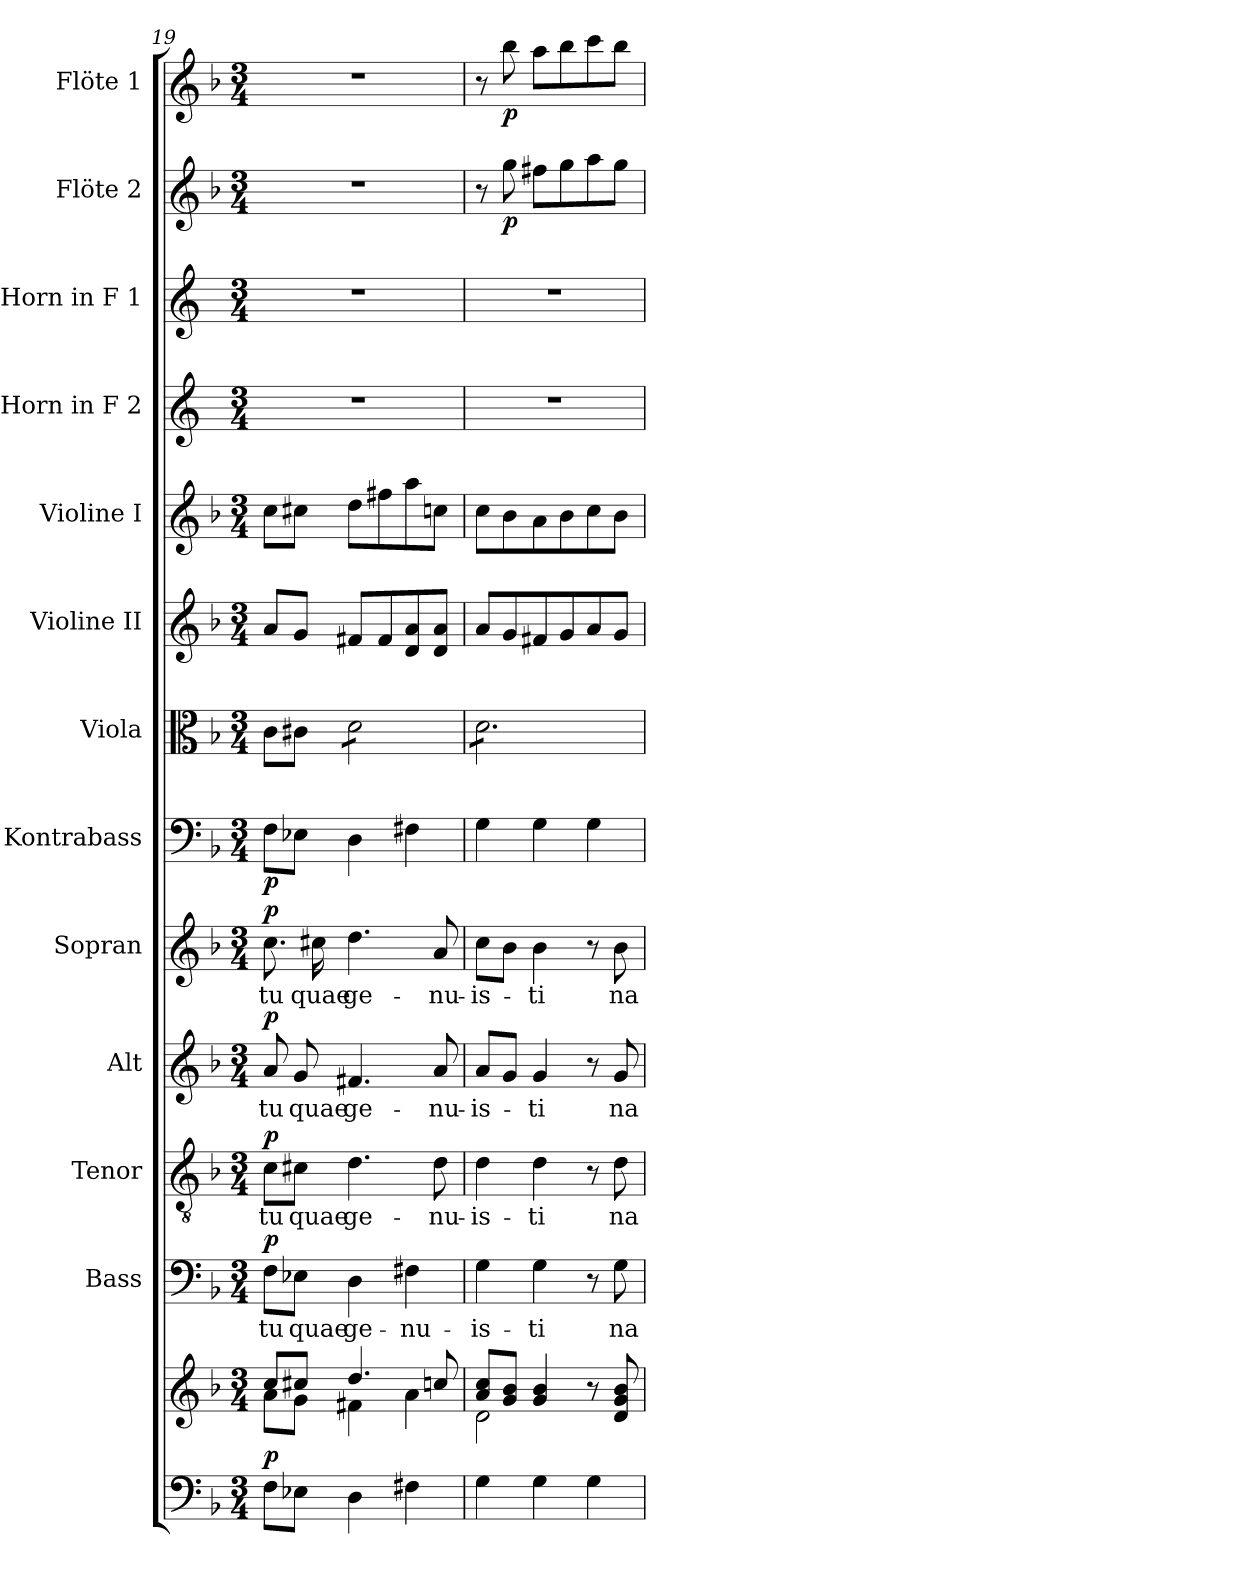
**kern	**kern	**dynam	**kern	**text	**dynam	**kern	**text	**dynam	**kern	**text	**dynam	**kern	**text	**dynam	**kern	**dynam	**kern	**kern	**kern	**kern	**kern	**kern	**dynam	**kern	**dynam
*part13	*part13	*part13	*part12	*part12	*part12	*part11	*part11	*part11	*part10	*part10	*part10	*part9	*part9	*part9	*part8	*part8	*part7	*part6	*part5	*part4	*part3	*part2	*part2	*part1	*part1
*staff14	*staff13	*staff13/14	*staff12	*staff12	*staff12	*staff11	*staff11	*staff11	*staff10	*staff10	*staff10	*staff9	*staff9	*staff9	*staff8	*staff8	*staff7	*staff6	*staff5	*staff4	*staff3	*staff2	*staff2	*staff1	*staff1
*	*	*	*I"Bass	*	*	*I"Tenor	*	*	*I"Alt	*	*	*I"Sopran	*	*	*I"Kontrabass	*	*I"Viola	*I"Violine II	*I"Violine I	*I"Horn in F 2	*I"Horn in F 1	*I"Flöte 2	*	*I"Flöte 1	*
*	*	*	*I'B.	*	*	*I'T.	*	*	*I'A.	*	*	*I'S.	*	*	*I'Kb.	*	*I'Vla.	*I'Vl. II	*I'Vl. I	*I'Hrn. F 2	*I'Hrn. F 1	*I'Fl. 2	*	*I'Fl. 1	*
*clefF4	*clefG2	*	*clefF4	*	*	*clefGv2	*	*	*clefG2	*	*	*clefG2	*	*	*clefF4	*	*clefC3	*clefG2	*clefG2	*clefG2	*clefG2	*clefG2	*	*clefG2	*
*	*	*	*	*	*	*	*	*	*	*	*	*	*	*	*ITrd7c12	*	*	*	*	*ITrd4c7	*ITrd4c7	*	*	*	*
*k[b-]	*k[b-]	*	*k[b-]	*	*	*k[b-]	*	*	*k[b-]	*	*	*k[b-]	*	*	*k[b-]	*	*k[b-]	*k[b-]	*k[b-]	*k[b-]	*k[b-]	*k[b-]	*	*k[b-]	*
*F:	*F:	*	*F:	*	*	*F:	*	*	*F:	*	*	*F:	*	*	*F:	*	*F:	*F:	*F:	*F:	*F:	*F:	*	*F:	*
*M3/4	*M3/4	*	*M3/4	*	*	*M3/4	*	*	*M3/4	*	*	*M3/4	*	*	*M3/4	*	*M3/4	*M3/4	*M3/4	*M3/4	*M3/4	*M3/4	*	*M3/4	*
=19	=19	=19	=19	=19	=19	=19	=19	=19	=19	=19	=19	=19	=19	=19	=19	=19	=19	=19	=19	=19	=19	=19	=19	=19	=19
*	*^	*	*	*	*	*	*	*	*	*	*	*	*	*	*	*	*	*	*	*	*	*	*	*	*
!	!	!	!LO:DY:a=2	!	!LO:LY:b	!LO:DY:a	!	!LO:LY:b	!LO:DY:a	!	!LO:LY:b	!LO:DY:a	!	!LO:LY:b	!LO:DY:a	!	!LO:DY:b	!	!	!	!	!	!	!	!	!
8F\L	8cc/L	8a\L	p	8F\L	tu	p	8c\L	tu	p	8a/	tu	p	8.cc\	tu	p	8FF\L	p	8c\L	8a/L	8cc\L	2.r	2.r	2.r	.	2.r	.
!	!	!	!	!	!LO:LY:b	!	!	!LO:LY:b	!	!	!LO:LY:b	!	!	!	!	!	!	!	!	!	!	!	!	!	!	!
8E-X\J	8cc#X/J	8g\J	.	8E-X\J	quae	.	8c#X\J	quae	.	8g/	quae	.	.	.	.	8EE-X\J	.	8c#X\J	8g/J	8cc#X\J	.	.	.	.	.	.
!	!	!	!	!	!	!	!	!	!	!	!	!	!	!LO:LY:b	!	!	!	!	!	!	!	!	!	!	!	!
.	.	.	.	.	.	.	.	.	.	.	.	.	16cc#X\	quae	.	.	.	.	.	.	.	.	.	.	.	.
!	!	!	!	!	!LO:LY:b	!	!	!LO:LY:b	!	!	!LO:LY:b	!	!	!LO:LY:b	!	!	!	!	!	!	!	!	!	!	!	!
*	*	*	*	*	*	*	*	*	*	*	*	*	*	*	*	*	*	*tremolo	*	*	*	*	*	*	*	*
4D\	4.dd/	4f#X\	.	4D\	ge-	.	4.d\	ge-	.	4.f#X/	ge-	.	4.dd\	ge-	.	4DD\	.	8d\L	8f#X/L	8dd\L	.	.	.	.	.	.
.	.	.	.	.	.	.	.	.	.	.	.	.	.	.	.	.	.	8d\	8f#/	8ff#X\	.	.	.	.	.	.
!	!	!	!	!	!LO:LY:b	!	!	!	!	!	!	!	!	!	!	!	!	!	!	!	!	!	!	!	!	!
4F#X\	.	4a\	.	4F#X\	-nu-	.	.	.	.	.	.	.	.	.	.	4FF#X\	.	8d\	8d/ 8a/	8aa\	.	.	.	.	.	.
!	!	!	!	!	!	!	!	!LO:LY:b	!	!	!LO:LY:b	!	!	!LO:LY:b	!	!	!	!	!	!	!	!	!	!	!	!
.	8ccn/	.	.	.	.	.	8d\	-nu-	.	8a/	-nu-	.	8a/	-nu-	.	.	.	8d\J	8d/ 8a/J	8ccn\J	.	.	.	.	.	.
=20	=20	=20	=20	=20	=20	=20	=20	=20	=20	=20	=20	=20	=20	=20	=20	=20	=20	=20	=20	=20	=20	=20	=20	=20	=20	=20
!	!	!	!	!	!LO:LY:b	!	!	!LO:LY:b	!	!	!LO:LY:b	!	!	!LO:LY:b	!	!	!	!	!	!	!	!	!	!	!	!
4G\	8a/ 8cc/L	2d\	.	4G\	-is-	.	4d\	-is-	.	8a/L	-is-	.	8cc\L	-is-	.	4GG\	.	8d\L	8a/L	8cc\L	2.r	2.r	8r	.	8r	.
!	!	!	!	!	!	!	!	!	!	!	!	!	!	!	!	!	!	!	!	!	!	!	!	!LO:DY:b	!	!LO:DY:b
.	8g/ 8b-/J	.	.	.	.	.	.	.	.	8g/J	.	.	8b-\J	.	.	.	.	8d\	8g/	8b-\	.	.	8gg\	p	8bb-\	p
!	!	!	!	!	!LO:LY:b	!	!	!LO:LY:b	!	!	!LO:LY:b	!	!	!LO:LY:b	!	!	!	!	!	!	!	!	!	!	!	!
4G\	4g/ 4b-/	.	.	4G\	-ti	.	4d\	-ti	.	4g/	-ti	.	4b-\	-ti	.	4GG\	.	8d\	8f#X/	8a\	.	.	8ff#X\L	.	8aa\L	.
.	.	.	.	.	.	.	.	.	.	.	.	.	.	.	.	.	.	8d\	8g/	8b-\	.	.	8gg\	.	8bb-\	.
4G\	8r	4ryy	.	8r	.	.	8r	.	.	8r	.	.	8r	.	.	4GG\	.	8d\	8a/	8cc\	.	.	8aa\	.	8ccc\	.
!	!	!	!	!	!LO:LY:b	!	!	!LO:LY:b	!	!	!LO:LY:b	!	!	!LO:LY:b	!	!	!	!	!	!	!	!	!	!	!	!
.	8d/ 8g/ 8b-/	.	.	8G\	na-	.	8d\	na-	.	8g/	na-	.	8b-\	na-	.	.	.	8d\J	8g/J	8b-\J	.	.	8gg\J	.	8bb-\J	.
*	*	*	*	*	*	*	*	*	*	*	*	*	*	*	*	*	*	*Xtremolo	*	*	*	*	*	*	*	*
*	*v	*v	*	*	*	*	*	*	*	*	*	*	*	*	*	*	*	*	*	*	*	*	*	*	*	*
=	=	=	=	=	=	=	=	=	=	=	=	=	=	=	=	=	=	=	=	=	=	=	=	=	=
*-	*-	*-	*-	*-	*-	*-	*-	*-	*-	*-	*-	*-	*-	*-	*-	*-	*-	*-	*-	*-	*-	*-	*-	*-	*-
